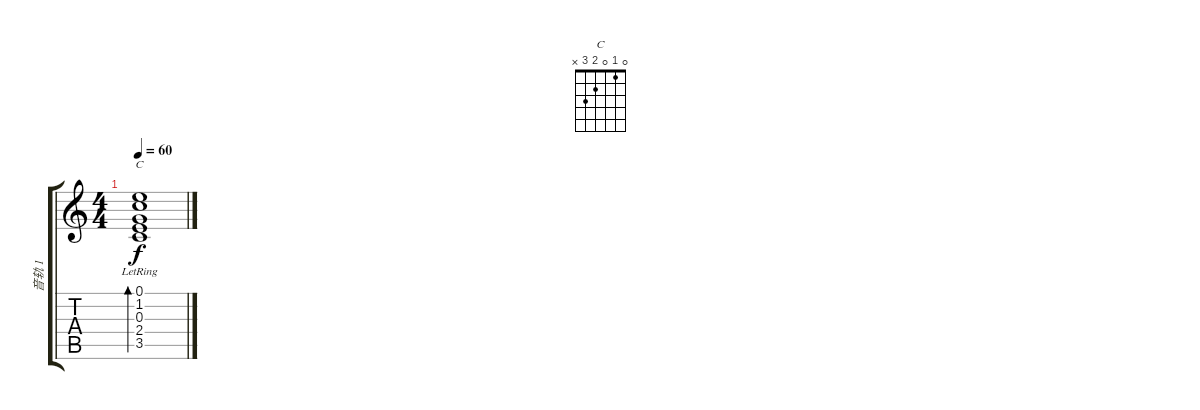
\track ("音轨 1" "音轨 1") {instrument acousticguitarsteel}
\staff {score tabs}
\tuning (E4 B3 G3 D3 A2 E2) {hide}
\chord ("C" 0 1 0 2 3 x)
\ts (4 4)
\tempo 60
\clef g2
\ks c
(0.1 1.2 0.3 2.4 3.5{lr}).1{bd 240 ch "C" dy f}
